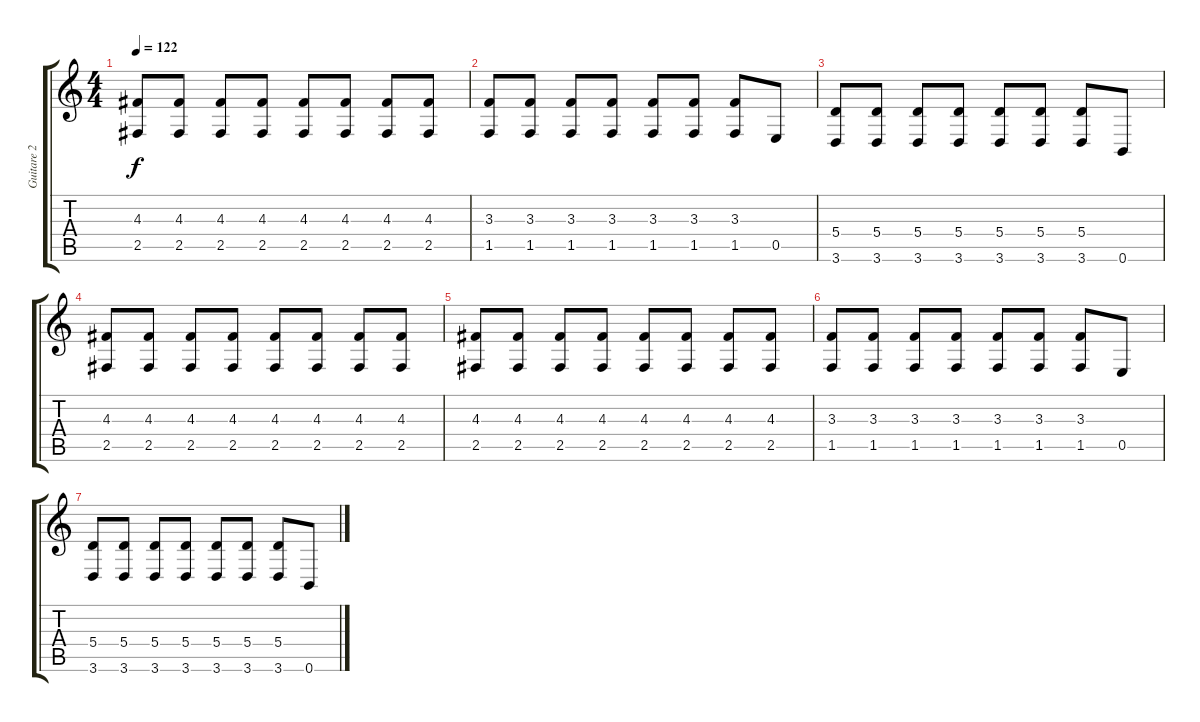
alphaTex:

\track ("Guitare 2" "Guitare 2") {instrument distortionguitar}
\staff {score tabs}
\tuning (B3 Gb3 D3 A2 E2 B1) {hide}
\ts (4 4)
\tempo 122
\clef g2
\ks c
(4.3 2.5).8{dy f} (4.3 2.5).8 (4.3 2.5).8 (4.3 2.5).8 (4.3 2.5).8 (4.3 2.5).8 (4.3 2.5).8 (4.3 2.5).8 |
(3.3 1.5).8 (3.3 1.5).8 (3.3 1.5).8 (3.3 1.5).8 (3.3 1.5).8 (3.3 1.5).8 (3.3 1.5).8 0.5.8 |
(5.4 3.6).8 (5.4 3.6).8 (5.4 3.6).8 (5.4 3.6).8 (5.4 3.6).8 (5.4 3.6).8 (5.4 3.6).8 0.6.8 |
(4.3 2.5).8 (4.3 2.5).8 (4.3 2.5).8 (4.3 2.5).8 (4.3 2.5).8 (4.3 2.5).8 (4.3 2.5).8 (4.3 2.5).8 |
(4.3 2.5).8 (4.3 2.5).8 (4.3 2.5).8 (4.3 2.5).8 (4.3 2.5).8 (4.3 2.5).8 (4.3 2.5).8 (4.3 2.5).8 |
(3.3 1.5).8 (3.3 1.5).8 (3.3 1.5).8 (3.3 1.5).8 (3.3 1.5).8 (3.3 1.5).8 (3.3 1.5).8 0.5.8 |
(5.4 3.6).8 (5.4 3.6).8 (5.4 3.6).8 (5.4 3.6).8 (5.4 3.6).8 (5.4 3.6).8 (5.4 3.6).8 0.6.8
